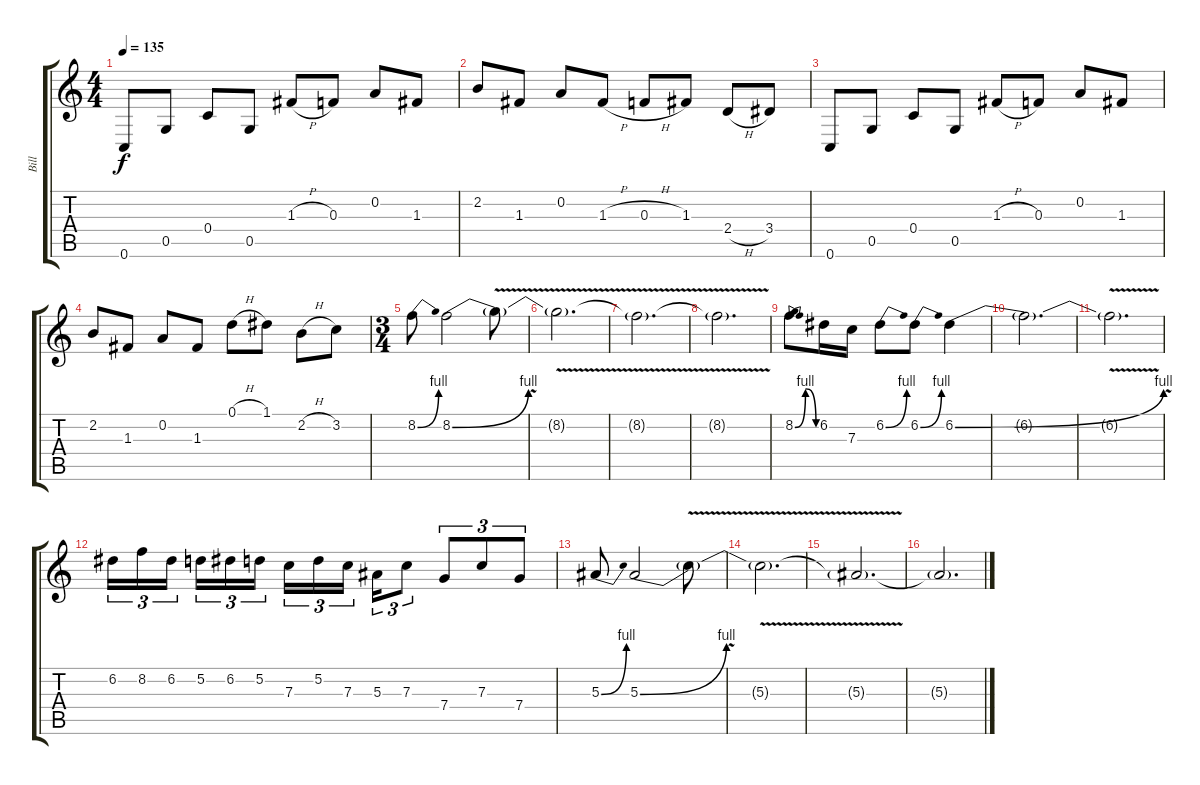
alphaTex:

\track ("Bill" "Bill") {instrument distortionguitar}
\staff {score tabs}
\tuning (D4 A3 F3 C3 G2 C2) {hide}
\ts (4 4)
\tempo 135
\clef g2
\ks c
0.6.8{dy f} 0.5.8 0.4.8 0.5.8 1.3{h}.8 0.3.8 0.2.8 1.3.8 |
2.2.8 1.3.8 0.2.8 1.3{h}.8 0.3{h}.8 1.3.8 2.4{h}.8 3.4.8 |
0.6.8 0.5.8 0.4.8 0.5.8 1.3{h}.8 0.3.8 0.2.8 1.3.8 |
2.2.8 1.3.8 0.2.8 1.3.8 0.1{h}.8 1.1.8 2.2{h}.8 3.2.8 |
\ts (3 4)
8.2{be (bend 0 0 60 4)}.8 8.2{be (bend 0 0 60 4)}.2 8.2{v t}.8 |
8.2{v t}.2{d} |
8.2{v t}.2{d} |
8.2{t}.2{d} |
8.2{be (bendrelease 0 0 15 4 45 4 60 0)}.8 6.2.16 7.3.16 6.2{be (bend 0 0 60 4)}.8 6.2{be (bend 0 0 60 4)}.8 6.2{be (bend 0 0 60 4)}.4 |
6.2{t}.2{d} |
6.2{v t}.2{d} |
6.2.16{tu (3 2)} 8.2.16{tu (3 2)} 6.2.16{tu (3 2)} 5.2.16{tu (3 2)} 6.2.16{tu (3 2)} 5.2.16{tu (3 2)} 7.3.16{tu (3 2)} 5.2.16{tu (3 2)} 7.3.16{tu (3 2)} 5.3.16{tu (3 2)} 7.3.8{tu (3 2)} 7.4.8{tu (3 2)} 7.3.8{tu (3 2)} 7.4.8{tu (3 2)} |
5.3{be (bend 0 0 60 4)}.8 5.3{be (bend 0 0 60 4)}.2 5.3{v t}.8 |
5.3{v t}.2{d} |
5.3{t}.2{d} |
5.3{t}.2{d}
